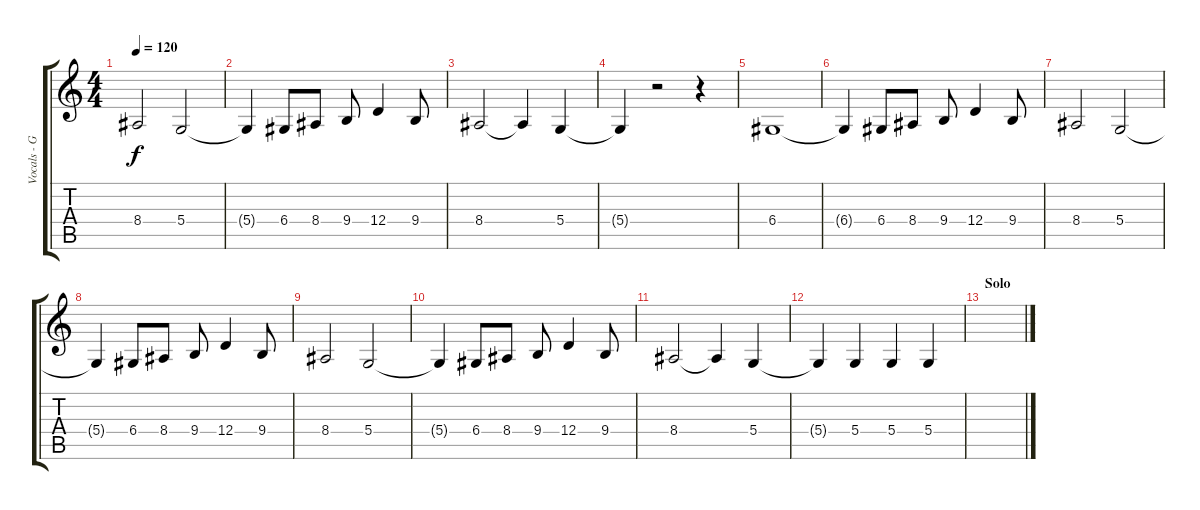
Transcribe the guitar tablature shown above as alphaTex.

\track ("Vocals - Guy, Andy" "Vocals - G") {instrument lead1square}
\staff {score tabs}
\tuning (E4 B3 G3 D3 A2 D2) {hide}
\ts (4 4)
\tempo 120
\clef g2
\ks c
8.4.2{dy f} 5.4.2 |
5.4{t}.4 6.4.8 8.4.8 9.4.8 12.4.4 9.4.8 |
8.4.2 8.4{t}.4 5.4.4 |
5.4{t}.4 r.2 r.4 |
6.4.1 |
6.4{t}.4 6.4.8 8.4.8 9.4.8 12.4.4 9.4.8 |
8.4.2 5.4.2 |
5.4{t}.4 6.4.8 8.4.8 9.4.8 12.4.4 9.4.8 |
8.4.2 5.4.2 |
5.4{t}.4 6.4.8 8.4.8 9.4.8 12.4.4 9.4.8 |
8.4.2 8.4{t}.4 5.4.4 |
5.4{t}.4 5.4.4 5.4.4 5.4.4 |
\section ("" "Solo")
